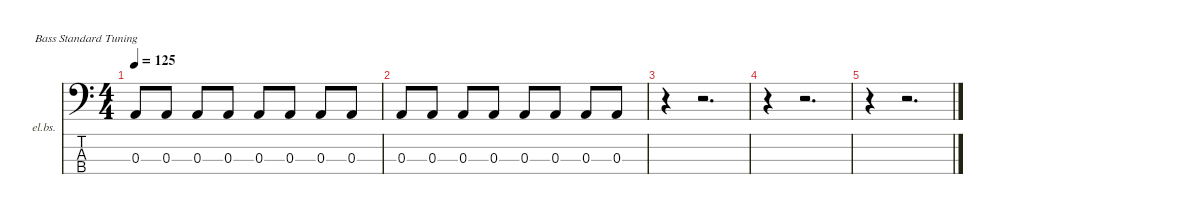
\defaultSystemsLayout 4
\hideDynamics
\bracketExtendMode nobrackets
\firstSystemTrackNameOrientation horizontal
\otherSystemsTrackNameOrientation horizontal
\track ("Bass" "el.bs.") {instrument electricbassfinger}
\staff {score tabs}
\tuning (G2 D2 A1 E1)
\ts (4 4)
\tempo 125
\clef f4
\ks c
0.3.8{dy f} 0.3.8 0.3.8 0.3.8 0.3.8 0.3.8 0.3.8 0.3.8 |
0.3.8 0.3.8 0.3.8 0.3.8 0.3.8 0.3.8 0.3.8 0.3.8 |
r.4 r.2{d} |
r.4 r.2{d} |
r.4 r.2{d}
